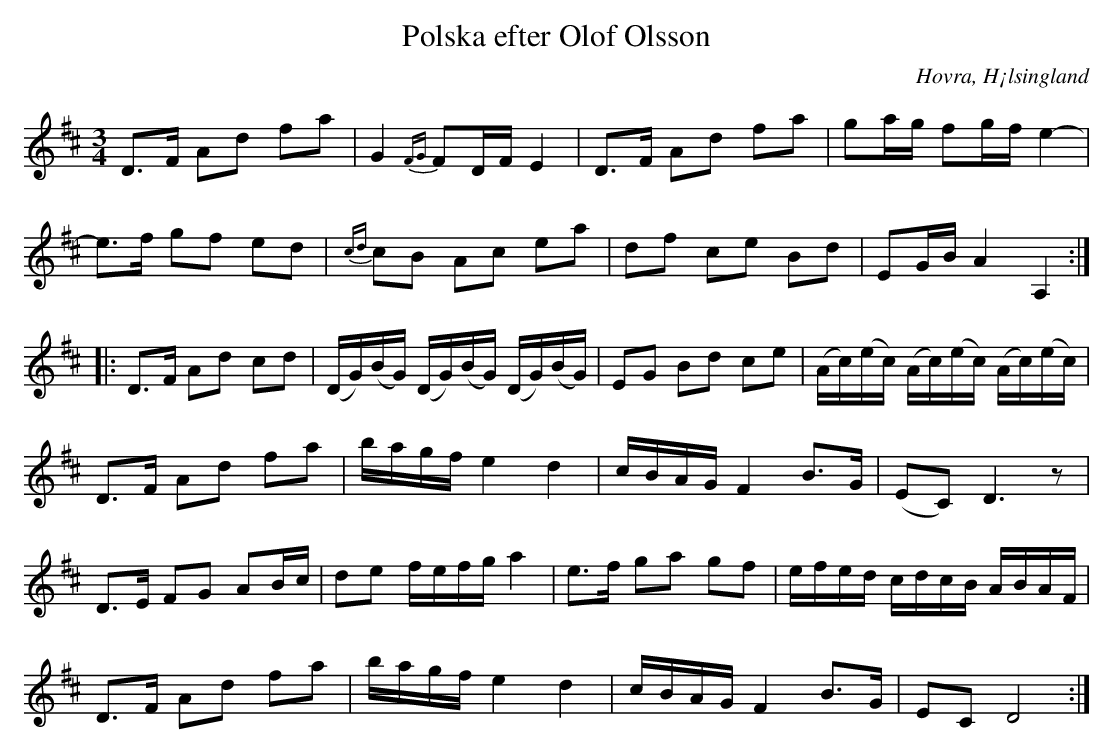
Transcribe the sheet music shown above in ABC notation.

X:1
T: Polska efter Olof Olsson
O: Hovra, H¡lsingland
M: 3/4
L: 1/16
K: D
D2>F2 A2d2 f2a2 | G4 {FG}F2DF E4 | D2>F2 A2d2 f2a2 | g2ag f2gf e4- |
e2>f2 g2f2 e2d2 | {cd}c2B2 A2c2 e2a2 | d2f2 c2e2 B2d2 | E2GB A4 A,4 ::
D2>F2 A2d2 c2d2 | (DG)(BG) (DG)(BG) (DG)(BG) | E2G2 B2d2 c2e2 | (Ac)(ec) (Ac)(ec) (Ac)(ec) |
D2>F2 A2d2 f2a2 | bagf e4 d4 | cBAG F4 B2>G2 | (E2C2) D6 z2 |
D2>E2 F2G2 A2Bc | d2e2 fefg a4 | e2>f2 g2a2 g2f2 | efed cdcB ABAF |
D2>F2 A2d2 f2a2 | bagf e4 d4 | cBAG F4 B2>G2 | E2C2 D8 :|
